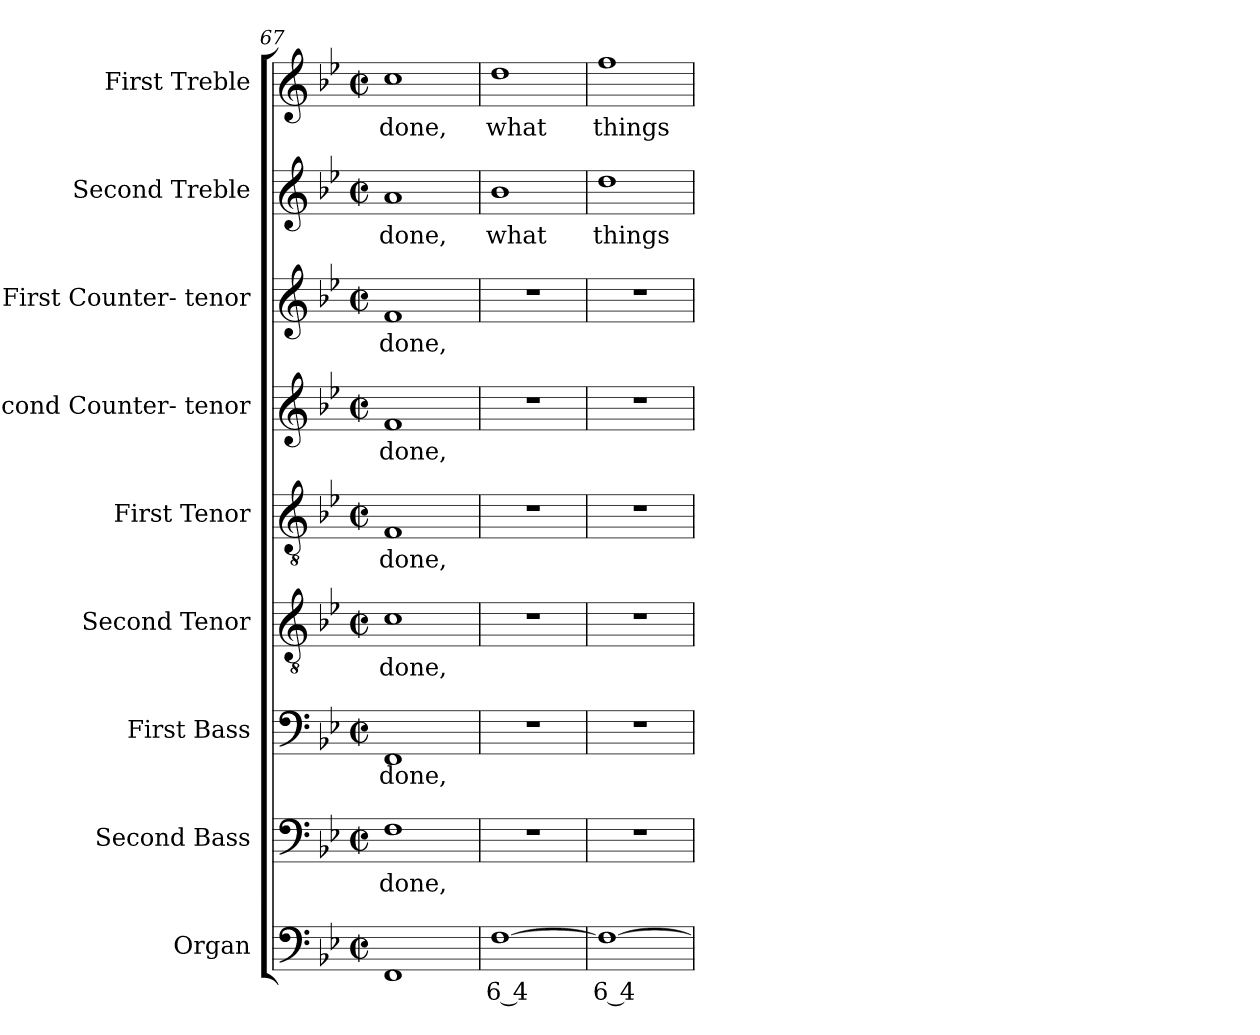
**kern	**text	**kern	**text	**kern	**text	**kern	**text	**kern	**text	**kern	**text	**kern	**text	**kern	**text	**kern	**text
*part9	*part9	*part8	*part8	*part7	*part7	*part6	*part6	*part5	*part5	*part4	*part4	*part3	*part3	*part2	*part2	*part1	*part1
*staff9	*staff9	*staff8	*staff8	*staff7	*staff7	*staff6	*staff6	*staff5	*staff5	*staff4	*staff4	*staff3	*staff3	*staff2	*staff2	*staff1	*staff1
*I"Organ	*	*I"Second Bass	*	*I"First Bass	*	*I"Second Tenor	*	*I"First Tenor	*	*I"Second Counter- tenor	*	*I"First Counter- tenor	*	*I"Second Treble	*	*I"First Treble	*
*I'Org.	*	*I'B2.	*	*I'B1.	*	*I'T2.	*	*I'T1.	*	*	*	*	*	*I'S2.	*	*I'S1.	*
*clefF4	*	*clefF4	*	*clefF4	*	*clefGv2	*	*clefGv2	*	*clefG2	*	*clefG2	*	*clefG2	*	*clefG2	*
*	*	*	*	*	*	*ITrd7c12	*	*ITrd7c12	*	*	*	*	*	*	*	*	*
*k[b-e-]	*	*k[b-e-]	*	*k[b-e-]	*	*k[b-e-]	*	*k[b-e-]	*	*k[b-e-]	*	*k[b-e-]	*	*k[b-e-]	*	*k[b-e-]	*
*B-:	*	*B-:	*	*B-:	*	*B-:	*	*B-:	*	*B-:	*	*B-:	*	*B-:	*	*B-:	*
*M2/2	*	*M2/2	*	*M2/2	*	*M2/2	*	*M2/2	*	*M2/2	*	*M2/2	*	*M2/2	*	*M2/2	*
*met(c|)	*	*met(c|)	*	*met(c|)	*	*met(c|)	*	*met(c|)	*	*met(c|)	*	*met(c|)	*	*met(c|)	*	*met(c|)	*
=67	=67	=67	=67	=67	=67	=67	=67	=67	=67	=67	=67	=67	=67	=67	=67	=67	=67
!	!	!	!LO:LY:b:color=#000000	!	!	!	!	!	!	!	!	!	!	!	!	!	!
!	!	!	!	!	!LO:LY:b:color=#000000	!	!	!	!	!	!	!	!	!	!	!	!
!	!	!	!	!	!	!	!LO:LY:b:color=#000000	!	!	!	!	!	!	!	!	!	!
!	!	!	!	!	!	!	!	!	!LO:LY:b:color=#000000	!	!	!	!	!	!	!	!
!	!	!	!	!	!	!	!	!	!	!	!LO:LY:b:color=#000000	!	!	!	!	!	!
!	!	!	!	!	!	!	!	!	!	!	!	!	!LO:LY:b:color=#000000	!	!	!	!
!	!	!	!	!	!	!	!	!	!	!	!	!	!	!	!LO:LY:b:color=#000000	!	!
!	!	!	!	!	!	!	!	!	!	!	!	!	!	!	!	!	!LO:LY:b:color=#000000
1FFi	.	1Fi	done,	1FFi	done,	1Ci	done,	1FFi	done,	1fi	done,	1fi	done,	1ai	done,	1cci	done,
!!LO:PB:g=z
=68	=68	=68	=68	=68	=68	=68	=68	=68	=68	=68	=68	=68	=68	=68	=68	=68	=68
!	!LO:LY:b:color=#000000	!	!	!	!	!	!	!	!	!	!	!	!	!	!	!	!
!	!	!	!	!	!	!	!	!	!	!	!	!	!	!	!LO:LY:b:color=#000000	!	!
!	!	!	!	!	!	!	!	!	!	!	!	!	!	!	!	!	!LO:LY:b:color=#000000
[1Fi	6 4	1r	.	1r	.	1r	.	1r	.	1r	.	1r	.	1b-i	what	1ddi	what
=69	=69	=69	=69	=69	=69	=69	=69	=69	=69	=69	=69	=69	=69	=69	=69	=69	=69
!	!LO:LY:b:color=#000000	!	!	!	!	!	!	!	!	!	!	!	!	!	!	!	!
!	!	!	!	!	!	!	!	!	!	!	!	!	!	!	!LO:LY:b:color=#000000	!	!
!	!	!	!	!	!	!	!	!	!	!	!	!	!	!	!	!	!LO:LY:b:color=#000000
1Fi_	6 4	1r	.	1r	.	1r	.	1r	.	1r	.	1r	.	1ddi	things	1ffi	things
=	=	=	=	=	=	=	=	=	=	=	=	=	=	=	=	=	=
*-	*-	*-	*-	*-	*-	*-	*-	*-	*-	*-	*-	*-	*-	*-	*-	*-	*-
